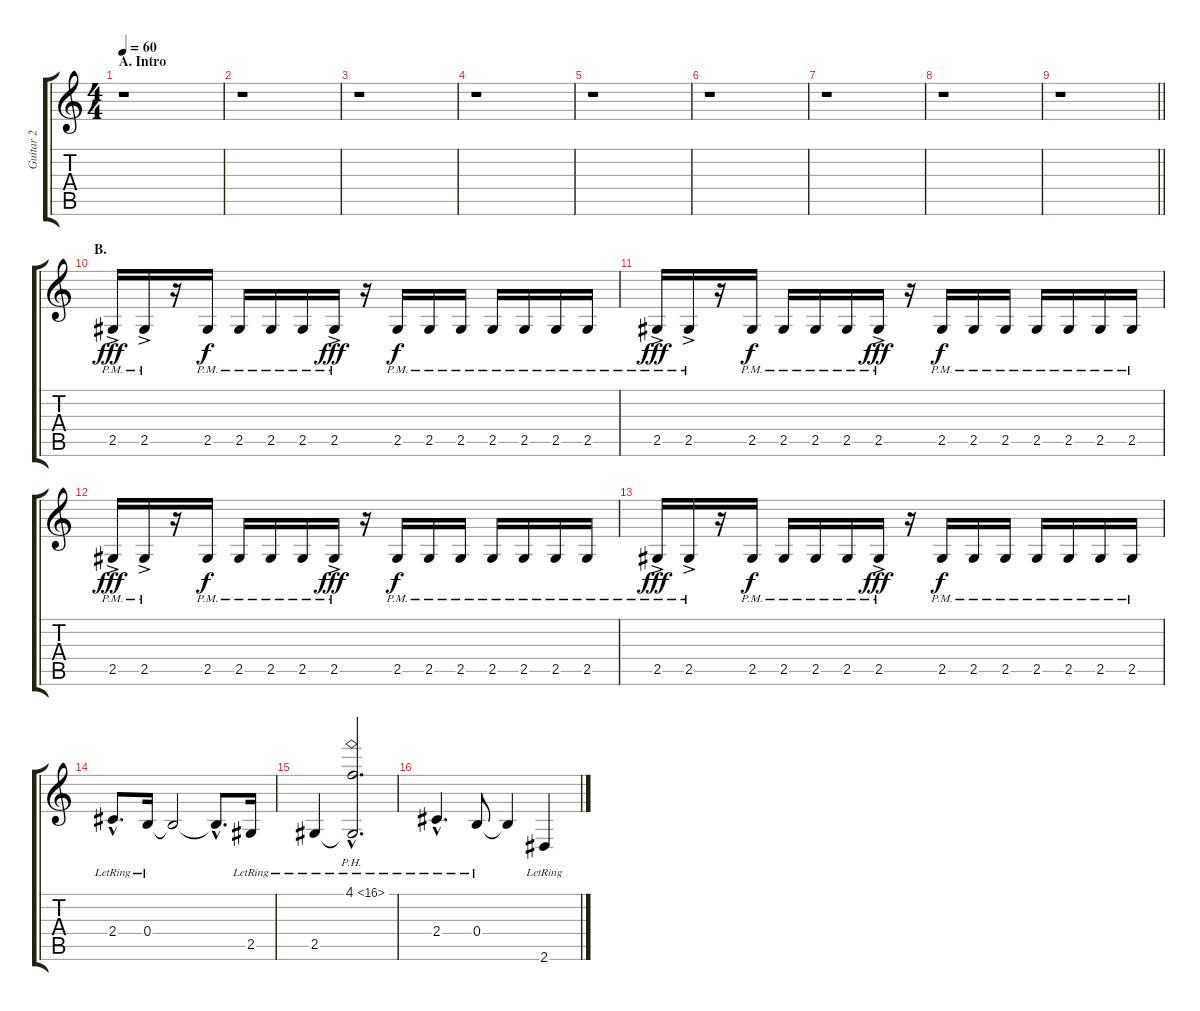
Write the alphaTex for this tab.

\track ("Guitar 2" "Guitar 2") {instrument distortionguitar}
\staff {score tabs}
\tuning (Db4 Ab3 E3 B2 Gb2 Db2) {hide}
\ts (4 4)
\section ("" "A. Intro")
\tempo 60
\clef g2
\ks c
r.1{dy fff instrument distortionguitar} |
r.1 |
r.1 |
r.1 |
r.1 |
r.1 |
r.1 |
r.1 |
\barLineRight lightlight
r.1 |
\section ("" "B. ")
2.5{ac pm}.16{volume 7} 2.5{ac pm}.16 r.16 2.5{pm}.16{dy f} 2.5{pm}.16 2.5{pm}.16 2.5{pm}.16 2.5{ac pm}.16{dy fff} r.16 2.5{pm}.16{dy f} 2.5{pm}.16 2.5{pm}.16 2.5{pm}.16 2.5{pm}.16 2.5{pm}.16 2.5{pm}.16 |
2.5{ac pm}.16{dy fff} 2.5{ac pm}.16 r.16 2.5{pm}.16{dy f} 2.5{pm}.16 2.5{pm}.16 2.5{pm}.16 2.5{ac pm}.16{dy fff} r.16 2.5{pm}.16{dy f} 2.5{pm}.16 2.5{pm}.16 2.5{pm}.16 2.5{pm}.16 2.5{pm}.16 2.5{pm}.16 |
2.5{ac pm}.16{dy fff} 2.5{ac pm}.16 r.16 2.5{pm}.16{dy f} 2.5{pm}.16 2.5{pm}.16 2.5{pm}.16 2.5{ac pm}.16{dy fff} r.16 2.5{pm}.16{dy f} 2.5{pm}.16 2.5{pm}.16 2.5{pm}.16 2.5{pm}.16 2.5{pm}.16 2.5{pm}.16 |
2.5{ac pm}.16{dy fff} 2.5{ac pm}.16 r.16 2.5{pm}.16{dy f} 2.5{pm}.16 2.5{pm}.16 2.5{pm}.16 2.5{ac pm}.16{dy fff} r.16 2.5{pm}.16{dy f} 2.5{pm}.16 2.5{pm}.16 2.5{pm}.16 2.5{pm}.16 2.5{pm}.16 2.5{pm}.16 |
2.4{hac lr}.8{d} 0.4{lr}.16 0.4{t}.2 0.4{hac t}.8{d} 2.5{lr}.16 |
2.5{lr}.4 (4.1{ph 12 hac lr} 2.5{hac t}).2{d} |
2.4{hac lr}.4{d} 0.4{lr}.8 0.4{t}.4 2.6{lr}.4
